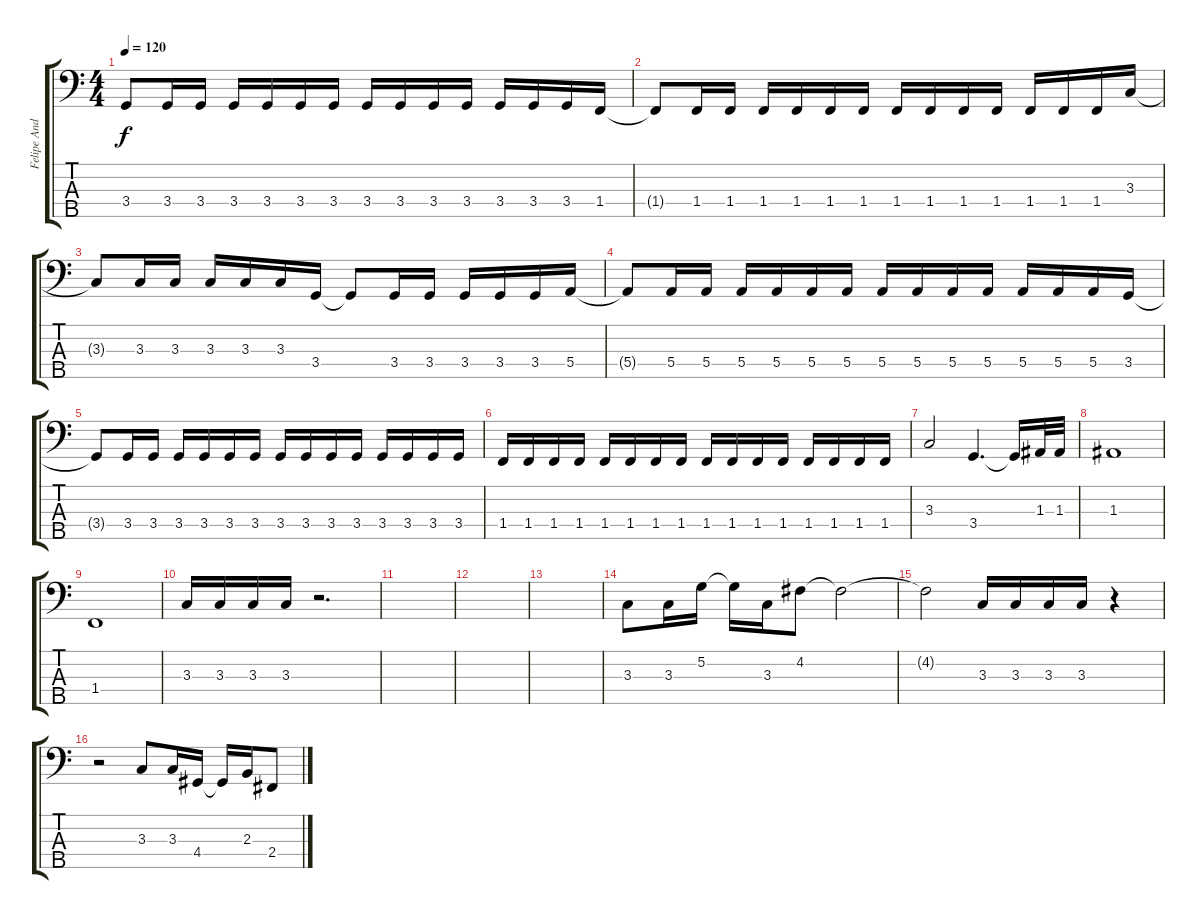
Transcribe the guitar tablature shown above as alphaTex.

\track ("Felipe Andreoli" "Felipe And") {instrument electricbassfinger}
\staff {score tabs}
\tuning (G2 D2 A1 E1 B0) {hide}
\ts (4 4)
\tempo 120
\clef f4
\ks c
3.4{t}.8{dy f} 3.4.16 3.4.16 3.4.16 3.4.16 3.4.16 3.4.16 3.4.16 3.4.16 3.4.16 3.4.16 3.4.16 3.4.16 3.4.16 1.4.16 |
1.4{t}.8 1.4.16 1.4.16 1.4.16 1.4.16 1.4.16 1.4.16 1.4.16 1.4.16 1.4.16 1.4.16 1.4.16 1.4.16 1.4.16 3.3.16 |
3.3{t}.8 3.3.16 3.3.16 3.3.16 3.3.16 3.3.16 3.4.16 3.4{t}.8 3.4.16 3.4.16 3.4.16 3.4.16 3.4.16 5.4.16 |
5.4{t}.8 5.4.16 5.4.16 5.4.16 5.4.16 5.4.16 5.4.16 5.4.16 5.4.16 5.4.16 5.4.16 5.4.16 5.4.16 5.4.16 3.4.16 |
3.4{t}.8 3.4.16 3.4.16 3.4.16 3.4.16 3.4.16 3.4.16 3.4.16 3.4.16 3.4.16 3.4.16 3.4.16 3.4.16 3.4.16 3.4.16 |
1.4.16 1.4.16 1.4.16 1.4.16 1.4.16 1.4.16 1.4.16 1.4.16 1.4.16 1.4.16 1.4.16 1.4.16 1.4.16 1.4.16 1.4.16 1.4.16 |
3.3.2 3.4.4{d} 3.4{t}.16 1.3.32 1.3.32 |
1.3.1 |
1.4.1 |
3.3.16 3.3.16 3.3.16 3.3.16 r.2{d} |
|
|
|
3.3.8 3.3.16 5.2.16 5.2{t}.16 3.3.16 4.2.8 4.2{t}.2 |
4.2{t}.2 3.3.16 3.3.16 3.3.16 3.3.16 r.4 |
r.2 3.3.8 3.3.16 4.4.16 4.4{t}.16 2.3.16 2.4.8
